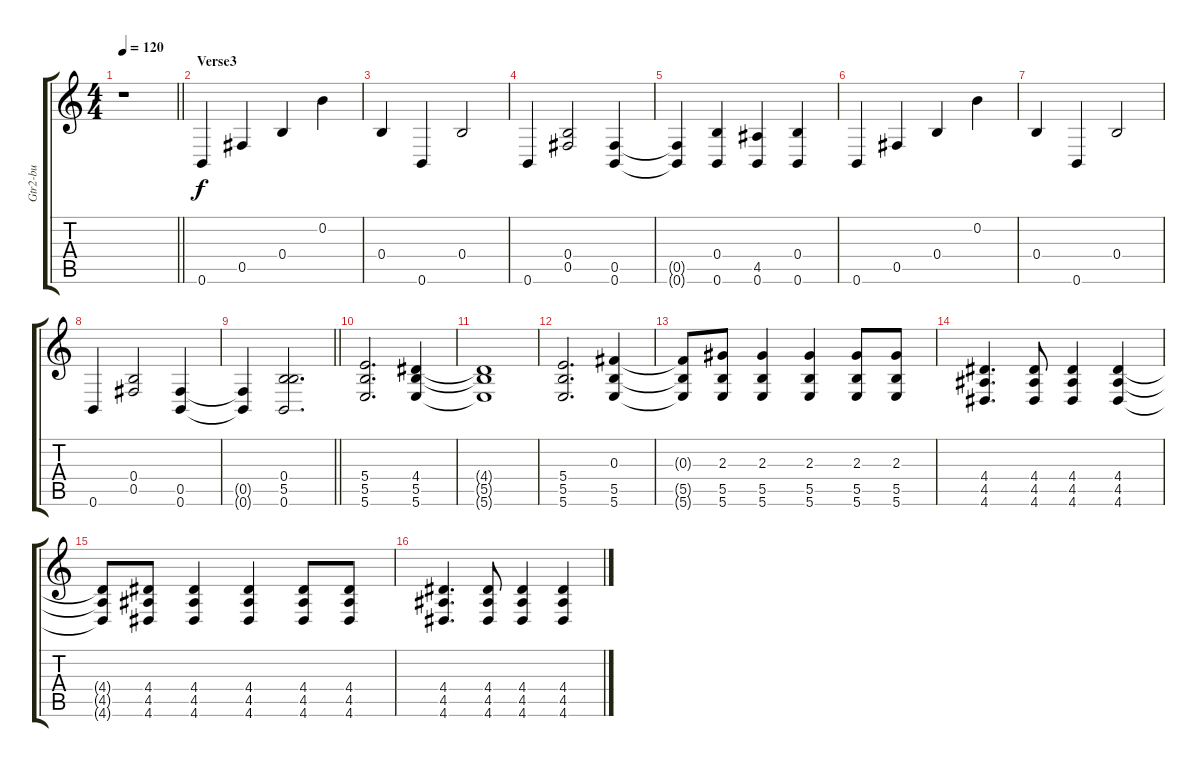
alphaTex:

\track ("Gtr2-bu" "Gtr2-bu") {mute instrument acousticguitarsteel}
\staff {score tabs}
\tuning (Eb4 B3 Gb3 B2 Gb2 B1) {hide}
\ts (4 4)
\tempo 120
\clef g2
\barLineRight lightlight
\ks c
r.1{dy f} |
\section ("" "Verse3")
0.6.4 0.5.4 0.4.4 0.2.4 |
0.4.4 0.6.4 0.4.2 |
0.6.4 (0.4 0.5).2 (0.5 0.6).4 |
(0.5{t} 0.6{t}).4 (0.4 0.6).4 (4.5 0.6).4 (0.4 0.6).4 |
0.6.4 0.5.4 0.4.4 0.2.4 |
0.4.4 0.6.4 0.4.2 |
0.6.4 (0.4 0.5).2 (0.5 0.6).4 |
\barLineRight lightlight
(0.5{t} 0.6{t}).4 (0.4 5.5 0.6).2{d} |
\section ("" "")
(5.4 5.5 5.6).2{d} (4.4 5.5 5.6).4 |
(4.4{t} 5.5{t} 5.6{t}).1 |
(5.4 5.5 5.6).2{d} (0.3 5.5 5.6).4 |
(0.3{t} 5.5{t} 5.6{t}).8 (2.3 5.5 5.6).8 (2.3 5.5 5.6).4 (2.3 5.5 5.6).4 (2.3 5.5 5.6).8 (2.3 5.5 5.6).8 |
(4.4 4.5 4.6).4{d} (4.4 4.5 4.6).8 (4.4 4.5 4.6).4 (4.4 4.5 4.6).4 |
(4.4{t} 4.5{t} 4.6{t}).8 (4.4 4.5 4.6).8 (4.4 4.5 4.6).4 (4.4 4.5 4.6).4 (4.4 4.5 4.6).8 (4.4 4.5 4.6).8 |
(4.4 4.5 4.6).4{d} (4.4 4.5 4.6).8 (4.4 4.5 4.6).4 (4.4 4.5 4.6).4
